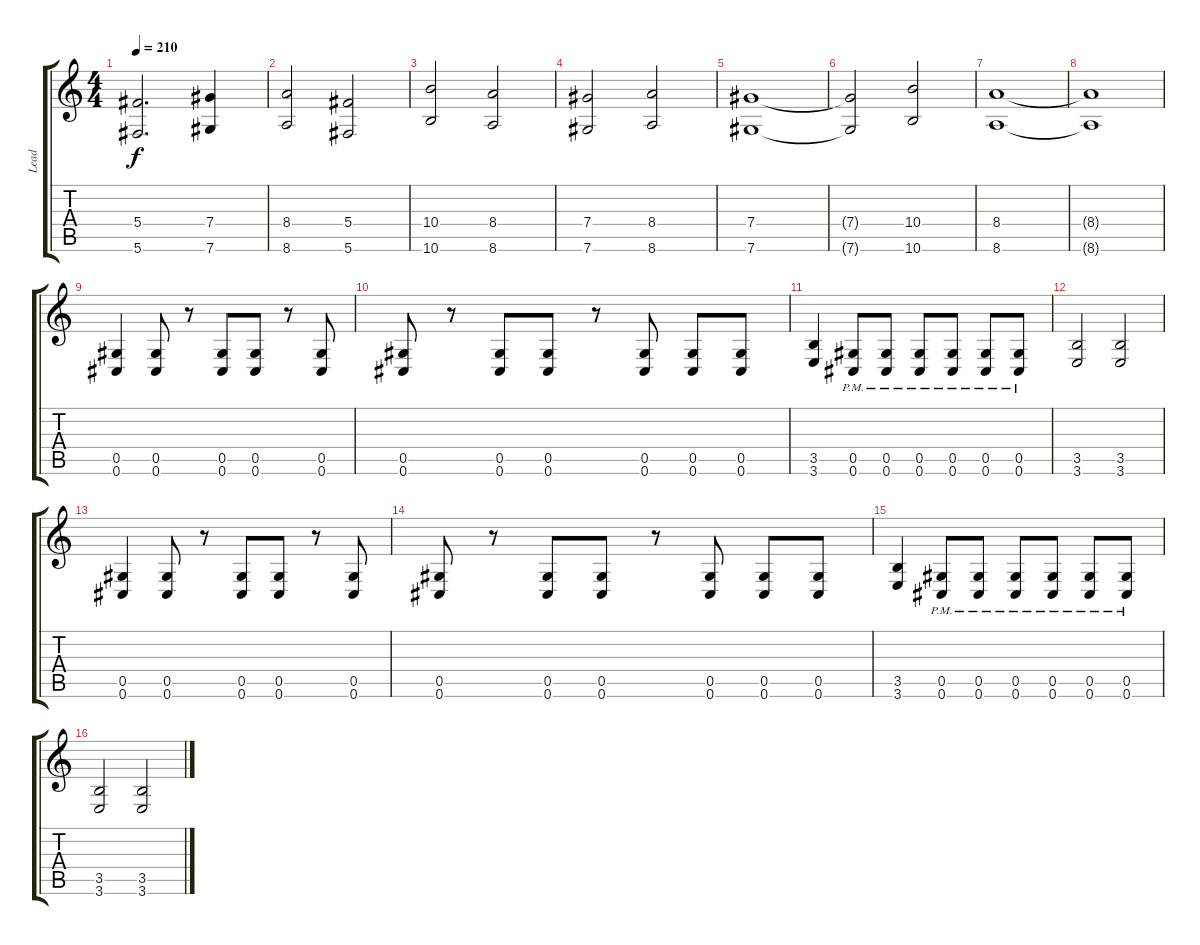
\track ("Lead" "Lead") {instrument distortionguitar}
\staff {score tabs}
\tuning (Eb4 Bb3 Gb3 Db3 Ab2 Db2) {hide}
\ts (4 4)
\tempo 210
\clef g2
\ks c
(5.4 5.6).2{d dy f} (7.4 7.6).4 |
(8.4 8.6).2 (5.4 5.6).2 |
(10.4 10.6).2 (8.4 8.6).2 |
(7.4 7.6).2 (8.4 8.6).2 |
(7.4 7.6).1 |
(7.4{t} 7.6{t}).2 (10.4 10.6).2 |
(8.4 8.6).1 |
(8.4{t} 8.6{t}).1 |
(0.5 0.6).4 (0.5 0.6).8 r.8 (0.5 0.6).8 (0.5 0.6).8 r.8 (0.5 0.6).8 |
(0.5 0.6).8 r.8 (0.5 0.6).8 (0.5 0.6).8 r.8 (0.5 0.6).8 (0.5 0.6).8 (0.5 0.6).8 |
(3.5 3.6).4 (0.5{pm} 0.6{pm}).8 (0.5{pm} 0.6{pm}).8 (0.5{pm} 0.6{pm}).8 (0.5{pm} 0.6{pm}).8 (0.5{pm} 0.6{pm}).8 (0.5{pm} 0.6{pm}).8 |
(3.5 3.6).2 (3.5 3.6).2 |
(0.5 0.6).4 (0.5 0.6).8 r.8 (0.5 0.6).8 (0.5 0.6).8 r.8 (0.5 0.6).8 |
(0.5 0.6).8 r.8 (0.5 0.6).8 (0.5 0.6).8 r.8 (0.5 0.6).8 (0.5 0.6).8 (0.5 0.6).8 |
(3.5 3.6).4 (0.5{pm} 0.6{pm}).8 (0.5{pm} 0.6{pm}).8 (0.5{pm} 0.6{pm}).8 (0.5{pm} 0.6{pm}).8 (0.5{pm} 0.6{pm}).8 (0.5{pm} 0.6{pm}).8 |
(3.5 3.6).2 (3.5 3.6).2
